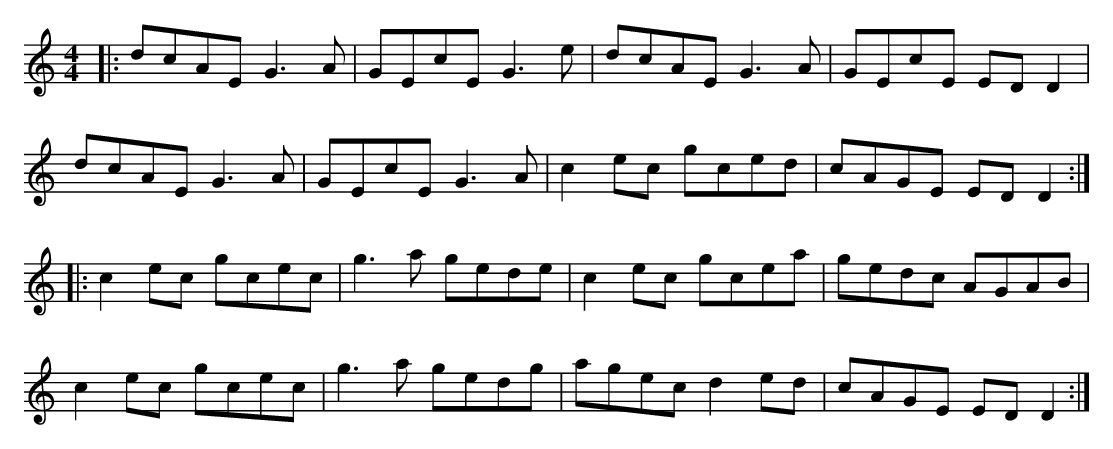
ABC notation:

X:1
M:4/4
K:C
|:dcAE G3A|GEcE G3e|dcAE G3A|GEcE ED D2|
dcAE G3A|GEcE G3A|c2ec gced|cAGE ED D2:|
|:c2ec gcec|g3a gede|c2ec gcea|gedc AGAB|
c2ec gcec|g3a gedg|agec d2ed|cAGE ED D2:|
